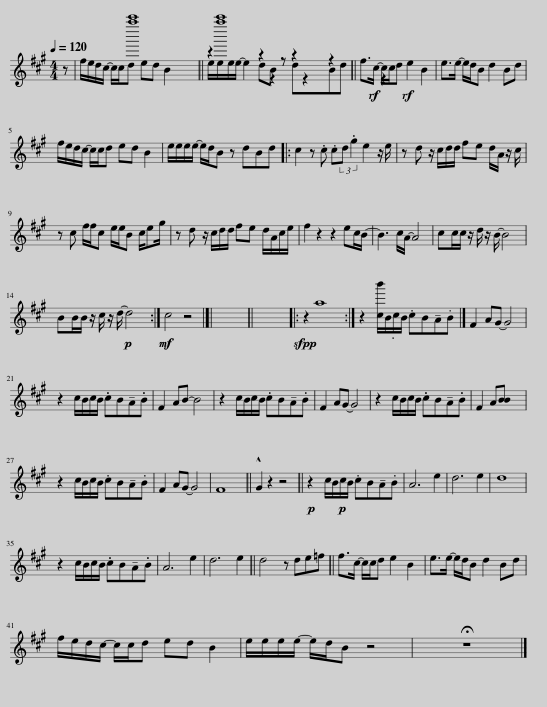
X:1
%%score ( 1 2 3 )
L:1/8
Q:1/4=120
M:4/4
I:linebreak $
K:A
V:1 treble
V:2 treble
V:3 treble
V:1
 z | f/e/d/c/- c/c/d ed B2 x3 | z2 x2 z2 z z2 x z2 | f>c- c/c/d e2 B2 | e>e- e/d/B d2 Bd |$ %5
 f/e/d/c/- c/c/d ed B2 | e/e/e/e/- e/d/B z dBd |: c2 z .c .c(3:2:2d .g2 e2 z/ e/ | z d z/ c/d/d/ fe d/A/ z/ c/ |$ z c f/f/c e/e/B c/eg/ | %10
 z d z/ c/d/d/ fe d/A/c/e/ | f2 z2 z2 ec/B/- | B3 c/A/- A4 | cc/c/ z/ d/ z/ B/- B4 |$ BB/B/ z/ c/ z/ d/-!p! d4 :| %15
!mf! c4 z4 |] x8 | x8 |: z2 a8 :| z2 b'2 .cB!tenuto!A.B |] %20
 F2 AG- G4 |$ z2 c/B/c/B/ .cB!tenuto!A.B | F2 AB- B4 | z2 c/B/c/B/ .cB!tenuto!A.B | F2 AG- G4 | %25
 z2 c/B/c/B/ .cB!tenuto!A.B | F2 A[BB] x4 |$ z2 c/B/c/B/ .cB!tenuto!A.B | F2 AG- G4 | F8 | %30
 !^!G2 z2 z4 |!p! z2 c/B/!p!c/B/ .cB!tenuto!A.B | A6 e2 | d6 e2 | d8 |$ %35
 z2 c/B/c/B/ .cB!tenuto!A.B | A6 e2 | d6 e2 | d4 z de=f | f>c- c/c/d e2 B2 | %40
 e>e- e/d/B d2 Bd |$ f/e/d/c/- c/c/d ed B2 | e/e/e/e/- e/d/B z4 | !fermata!z8 |] %44
V:2
 x | x3 [a''c''']8 | e/e/e/e/- e2 dB x dz2Bd | x2 z2 x4 | x8 |$ %5
 x8 | x8 |: x10 | x8 |$ x8 | %10
 x8 | x8 | x8 | x8 |$ x8 :| %15
 x8 |] x8 | x8 |: x10 :| x2 c/B/.c/B/ x4 |] %20
 x8 |$ x8 | x8 | x8 | x8 | %25
 x8 | x8 |$ x8 | x8 | x8 | %30
 x8 | x8 | x8 | x8 | x8 |$ %35
 x8 | x8 | x8 | x8 | x8 | %40
 x8 |$ x8 | x8 | x8 |] %44
V:3
 x | x11 | x/ [a''c''']8 x7/2 | x8 | x8 |$ %5
 x8 | x8 |: x10 | x8 |$ x8 | %10
 x8 | x8 | x8 | x8 |$ x8 :| %15
 x8 |] x8 | x8 |: x10 :| x8 |] %20
 x8 |$ x8 | x8 | x8 | x8 | %25
 x8 | x8 |$ x8 | x8 | x8 | %30
 x8 | x8 | x8 | x8 | x8 |$ %35
 x8 | x8 | x8 | x8 | x8 | %40
 x8 |$ x8 | x8 | x8 |] %44
